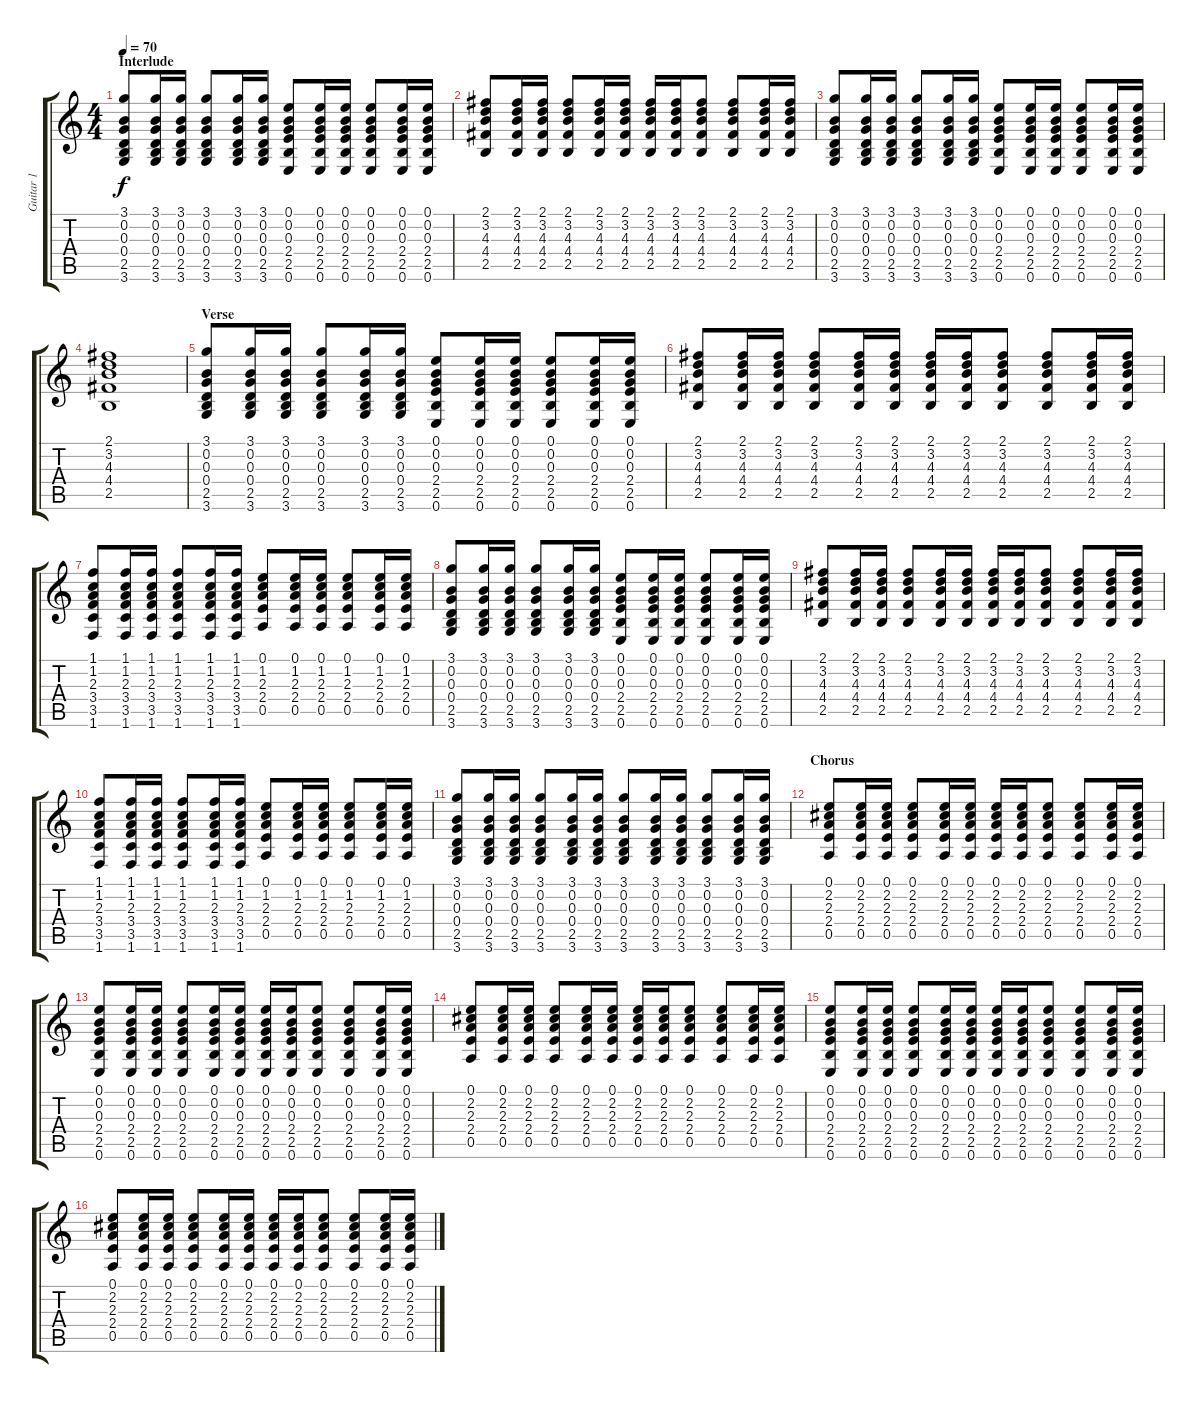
\track ("Guitar 1" "Guitar 1") {instrument electricguitarjazz}
\staff {score tabs}
\tuning (E4 B3 G3 D3 A2 E2) {hide}
\ts (4 4)
\section ("" "Interlude")
\tempo 70
\clef g2
\ks c
(3.1 0.2 0.3 0.4 2.5 3.6).8{dy f} (3.1 0.2 0.3 0.4 2.5 3.6).16 (3.1 0.2 0.3 0.4 2.5 3.6).16 (3.1 0.2 0.3 0.4 2.5 3.6).8 (3.1 0.2 0.3 0.4 2.5 3.6).16 (3.1 0.2 0.3 0.4 2.5 3.6).16 (0.1 0.2 0.3 2.4 2.5 0.6).8 (0.1 0.2 0.3 2.4 2.5 0.6).16 (0.1 0.2 0.3 2.4 2.5 0.6).16 (0.1 0.2 0.3 2.4 2.5 0.6).8 (0.1 0.2 0.3 2.4 2.5 0.6).16 (0.1 0.2 0.3 2.4 2.5 0.6).16 |
(2.1 3.2 4.3 4.4 2.5).8 (2.1 3.2 4.3 4.4 2.5).16 (2.1 3.2 4.3 4.4 2.5).16 (2.1 3.2 4.3 4.4 2.5).8 (2.1 3.2 4.3 4.4 2.5).16 (2.1 3.2 4.3 4.4 2.5).16 (2.1 3.2 4.3 4.4 2.5).16 (2.1 3.2 4.3 4.4 2.5).16 (2.1 3.2 4.3 4.4 2.5).8 (2.1 3.2 4.3 4.4 2.5).8 (2.1 3.2 4.3 4.4 2.5).16 (2.1 3.2 4.3 4.4 2.5).16 |
(3.1 0.2 0.3 0.4 2.5 3.6).8 (3.1 0.2 0.3 0.4 2.5 3.6).16 (3.1 0.2 0.3 0.4 2.5 3.6).16 (3.1 0.2 0.3 0.4 2.5 3.6).8 (3.1 0.2 0.3 0.4 2.5 3.6).16 (3.1 0.2 0.3 0.4 2.5 3.6).16 (0.1 0.2 0.3 2.4 2.5 0.6).8 (0.1 0.2 0.3 2.4 2.5 0.6).16 (0.1 0.2 0.3 2.4 2.5 0.6).16 (0.1 0.2 0.3 2.4 2.5 0.6).8 (0.1 0.2 0.3 2.4 2.5 0.6).16 (0.1 0.2 0.3 2.4 2.5 0.6).16 |
(2.1 3.2 4.3 4.4 2.5).1 |
\section ("" "Verse")
(3.1 0.2 0.3 0.4 2.5 3.6).8 (3.1 0.2 0.3 0.4 2.5 3.6).16 (3.1 0.2 0.3 0.4 2.5 3.6).16 (3.1 0.2 0.3 0.4 2.5 3.6).8 (3.1 0.2 0.3 0.4 2.5 3.6).16 (3.1 0.2 0.3 0.4 2.5 3.6).16 (0.1 0.2 0.3 2.4 2.5 0.6).8 (0.1 0.2 0.3 2.4 2.5 0.6).16 (0.1 0.2 0.3 2.4 2.5 0.6).16 (0.1 0.2 0.3 2.4 2.5 0.6).8 (0.1 0.2 0.3 2.4 2.5 0.6).16 (0.1 0.2 0.3 2.4 2.5 0.6).16 |
(2.1 3.2 4.3 4.4 2.5).8 (2.1 3.2 4.3 4.4 2.5).16 (2.1 3.2 4.3 4.4 2.5).16 (2.1 3.2 4.3 4.4 2.5).8 (2.1 3.2 4.3 4.4 2.5).16 (2.1 3.2 4.3 4.4 2.5).16 (2.1 3.2 4.3 4.4 2.5).16 (2.1 3.2 4.3 4.4 2.5).16 (2.1 3.2 4.3 4.4 2.5).8 (2.1 3.2 4.3 4.4 2.5).8 (2.1 3.2 4.3 4.4 2.5).16 (2.1 3.2 4.3 4.4 2.5).16 |
(1.1 1.2 2.3 3.4 3.5 1.6).8 (1.1 1.2 2.3 3.4 3.5 1.6).16 (1.1 1.2 2.3 3.4 3.5 1.6).16 (1.1 1.2 2.3 3.4 3.5 1.6).8 (1.1 1.2 2.3 3.4 3.5 1.6).16 (1.1 1.2 2.3 3.4 3.5 1.6).16 (0.1 1.2 2.3 2.4 0.5).8 (0.1 1.2 2.3 2.4 0.5).16 (0.1 1.2 2.3 2.4 0.5).16 (0.1 1.2 2.3 2.4 0.5).8 (0.1 1.2 2.3 2.4 0.5).16 (0.1 1.2 2.3 2.4 0.5).16 |
(3.1 0.2 0.3 0.4 2.5 3.6).8 (3.1 0.2 0.3 0.4 2.5 3.6).16 (3.1 0.2 0.3 0.4 2.5 3.6).16 (3.1 0.2 0.3 0.4 2.5 3.6).8 (3.1 0.2 0.3 0.4 2.5 3.6).16 (3.1 0.2 0.3 0.4 2.5 3.6).16 (0.1 0.2 0.3 2.4 2.5 0.6).8 (0.1 0.2 0.3 2.4 2.5 0.6).16 (0.1 0.2 0.3 2.4 2.5 0.6).16 (0.1 0.2 0.3 2.4 2.5 0.6).8 (0.1 0.2 0.3 2.4 2.5 0.6).16 (0.1 0.2 0.3 2.4 2.5 0.6).16 |
(2.1 3.2 4.3 4.4 2.5).8 (2.1 3.2 4.3 4.4 2.5).16 (2.1 3.2 4.3 4.4 2.5).16 (2.1 3.2 4.3 4.4 2.5).8 (2.1 3.2 4.3 4.4 2.5).16 (2.1 3.2 4.3 4.4 2.5).16 (2.1 3.2 4.3 4.4 2.5).16 (2.1 3.2 4.3 4.4 2.5).16 (2.1 3.2 4.3 4.4 2.5).8 (2.1 3.2 4.3 4.4 2.5).8 (2.1 3.2 4.3 4.4 2.5).16 (2.1 3.2 4.3 4.4 2.5).16 |
(1.1 1.2 2.3 3.4 3.5 1.6).8 (1.1 1.2 2.3 3.4 3.5 1.6).16 (1.1 1.2 2.3 3.4 3.5 1.6).16 (1.1 1.2 2.3 3.4 3.5 1.6).8 (1.1 1.2 2.3 3.4 3.5 1.6).16 (1.1 1.2 2.3 3.4 3.5 1.6).16 (0.1 1.2 2.3 2.4 0.5).8 (0.1 1.2 2.3 2.4 0.5).16 (0.1 1.2 2.3 2.4 0.5).16 (0.1 1.2 2.3 2.4 0.5).8 (0.1 1.2 2.3 2.4 0.5).16 (0.1 1.2 2.3 2.4 0.5).16 |
(3.1 0.2 0.3 0.4 2.5 3.6).8 (3.1 0.2 0.3 0.4 2.5 3.6).16 (3.1 0.2 0.3 0.4 2.5 3.6).16 (3.1 0.2 0.3 0.4 2.5 3.6).8 (3.1 0.2 0.3 0.4 2.5 3.6).16 (3.1 0.2 0.3 0.4 2.5 3.6).16 (3.1 0.2 0.3 0.4 2.5 3.6).8 (3.1 0.2 0.3 0.4 2.5 3.6).16 (3.1 0.2 0.3 0.4 2.5 3.6).16 (3.1 0.2 0.3 0.4 2.5 3.6).8 (3.1 0.2 0.3 0.4 2.5 3.6).16 (3.1 0.2 0.3 0.4 2.5 3.6).16 |
\section ("" "Chorus")
(0.1 2.2 2.3 2.4 0.5).8 (0.1 2.2 2.3 2.4 0.5).16 (0.1 2.2 2.3 2.4 0.5).16 (0.1 2.2 2.3 2.4 0.5).8 (0.1 2.2 2.3 2.4 0.5).16 (0.1 2.2 2.3 2.4 0.5).16 (0.1 2.2 2.3 2.4 0.5).16 (0.1 2.2 2.3 2.4 0.5).16 (0.1 2.2 2.3 2.4 0.5).8 (0.1 2.2 2.3 2.4 0.5).8 (0.1 2.2 2.3 2.4 0.5).16 (0.1 2.2 2.3 2.4 0.5).16 |
(0.1 0.2 0.3 2.4 2.5 0.6).8 (0.1 0.2 0.3 2.4 2.5 0.6).16 (0.1 0.2 0.3 2.4 2.5 0.6).16 (0.1 0.2 0.3 2.4 2.5 0.6).8 (0.1 0.2 0.3 2.4 2.5 0.6).16 (0.1 0.2 0.3 2.4 2.5 0.6).16 (0.1 0.2 0.3 2.4 2.5 0.6).16 (0.1 0.2 0.3 2.4 2.5 0.6).16 (0.1 0.2 0.3 2.4 2.5 0.6).8 (0.1 0.2 0.3 2.4 2.5 0.6).8 (0.1 0.2 0.3 2.4 2.5 0.6).16 (0.1 0.2 0.3 2.4 2.5 0.6).16 |
(0.1 2.2 2.3 2.4 0.5).8 (0.1 2.2 2.3 2.4 0.5).16 (0.1 2.2 2.3 2.4 0.5).16 (0.1 2.2 2.3 2.4 0.5).8 (0.1 2.2 2.3 2.4 0.5).16 (0.1 2.2 2.3 2.4 0.5).16 (0.1 2.2 2.3 2.4 0.5).16 (0.1 2.2 2.3 2.4 0.5).16 (0.1 2.2 2.3 2.4 0.5).8 (0.1 2.2 2.3 2.4 0.5).8 (0.1 2.2 2.3 2.4 0.5).16 (0.1 2.2 2.3 2.4 0.5).16 |
(0.1 0.2 0.3 2.4 2.5 0.6).8 (0.1 0.2 0.3 2.4 2.5 0.6).16 (0.1 0.2 0.3 2.4 2.5 0.6).16 (0.1 0.2 0.3 2.4 2.5 0.6).8 (0.1 0.2 0.3 2.4 2.5 0.6).16 (0.1 0.2 0.3 2.4 2.5 0.6).16 (0.1 0.2 0.3 2.4 2.5 0.6).16 (0.1 0.2 0.3 2.4 2.5 0.6).16 (0.1 0.2 0.3 2.4 2.5 0.6).8 (0.1 0.2 0.3 2.4 2.5 0.6).8 (0.1 0.2 0.3 2.4 2.5 0.6).16 (0.1 0.2 0.3 2.4 2.5 0.6).16 |
(0.1 2.2 2.3 2.4 0.5).8 (0.1 2.2 2.3 2.4 0.5).16 (0.1 2.2 2.3 2.4 0.5).16 (0.1 2.2 2.3 2.4 0.5).8 (0.1 2.2 2.3 2.4 0.5).16 (0.1 2.2 2.3 2.4 0.5).16 (0.1 2.2 2.3 2.4 0.5).16 (0.1 2.2 2.3 2.4 0.5).16 (0.1 2.2 2.3 2.4 0.5).8 (0.1 2.2 2.3 2.4 0.5).8 (0.1 2.2 2.3 2.4 0.5).16 (0.1 2.2 2.3 2.4 0.5).16
